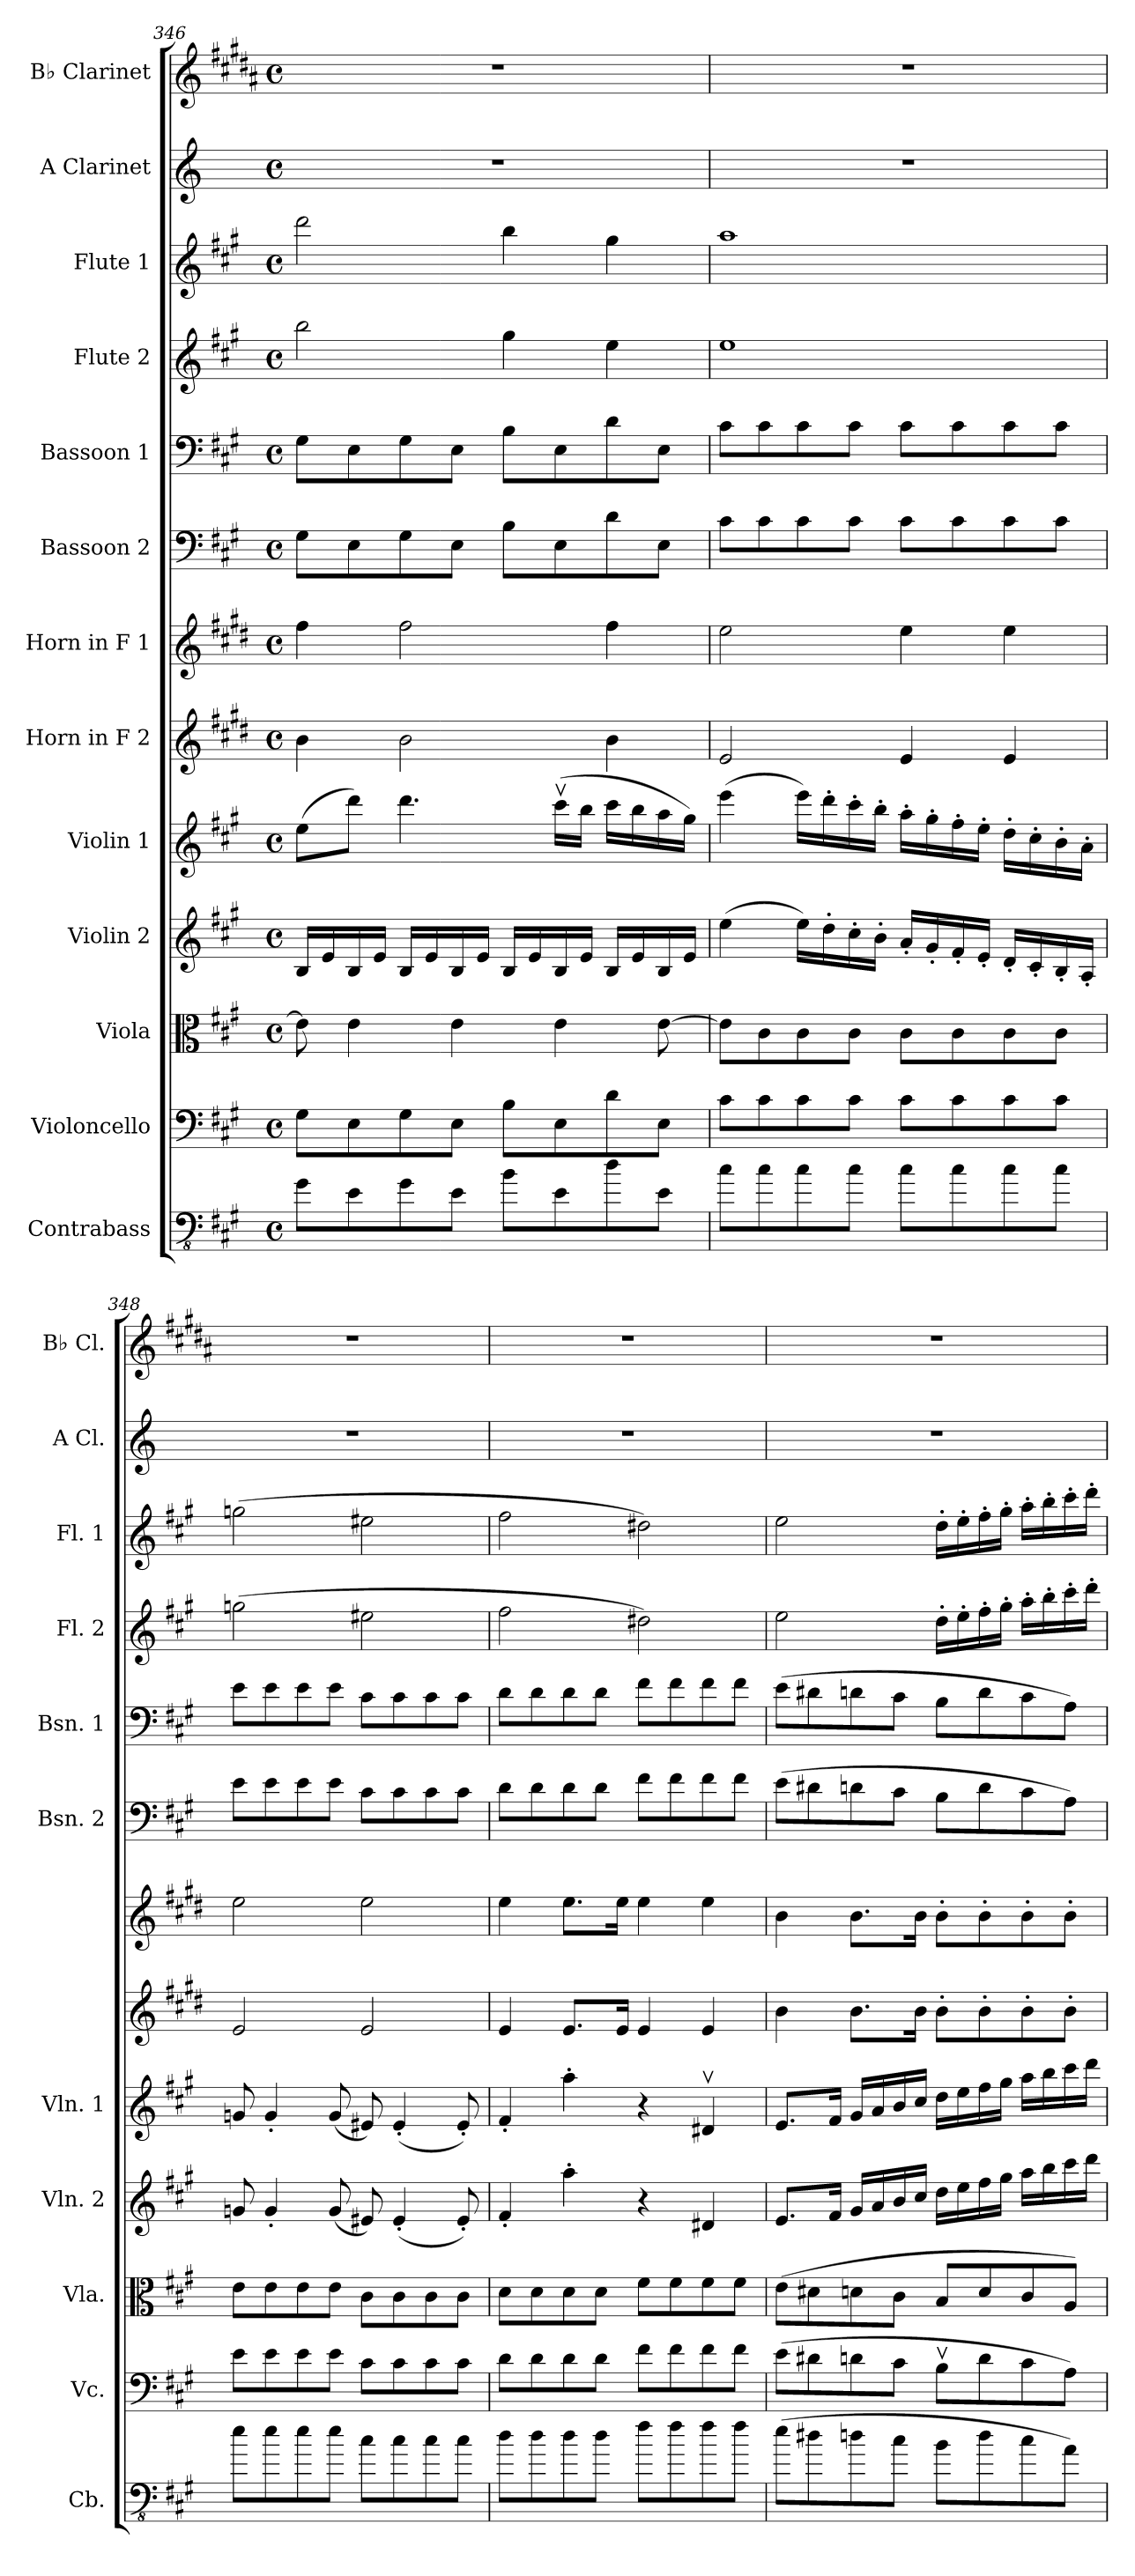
**kern	**kern	**kern	**kern	**kern	**kern	**kern	**kern	**kern	**kern	**kern	**kern	**kern
*part13	*part12	*part11	*part10	*part9	*part8	*part7	*part6	*part5	*part4	*part3	*part2	*part1
*staff13	*staff12	*staff11	*staff10	*staff9	*staff8	*staff7	*staff6	*staff5	*staff4	*staff3	*staff2	*staff1
*I"Contrabass	*I"Violoncello	*I"Viola	*I"Violin 2	*I"Violin 1	*I"Horn in F 2	*I"Horn in F 1	*I"Bassoon 2	*I"Bassoon 1	*I"Flute 2	*I"Flute 1	*I"A Clarinet	*I"B♭ Clarinet
*I'Cb.	*I'Vc.	*I'Vla.	*I'Vln. 2	*I'Vln. 1	*	*	*I'Bsn. 2	*I'Bsn. 1	*I'Fl. 2	*I'Fl. 1	*I'A Cl.	*I'B♭ Cl.
*clefFv4	*clefF4	*clefC3	*clefG2	*clefG2	*clefG2	*clefG2	*clefF4	*clefF4	*clefG2	*clefG2	*clefG2	*clefG2
*ITrd7c12	*	*	*	*	*ITrd4c7	*ITrd4c7	*	*	*	*	*ITrd2c3	*ITrd1c2
*k[f#c#g#]	*k[f#c#g#]	*k[f#c#g#]	*k[f#c#g#]	*k[f#c#g#]	*k[f#c#g#]	*k[f#c#g#]	*k[f#c#g#]	*k[f#c#g#]	*k[f#c#g#]	*k[f#c#g#]	*k[f#c#g#]	*k[f#c#g#]
*M4/4	*M4/4	*M4/4	*M4/4	*M4/4	*M4/4	*M4/4	*M4/4	*M4/4	*M4/4	*M4/4	*M4/4	*M4/4
*met(c)	*met(c)	*met(c)	*met(c)	*met(c)	*met(c)	*met(c)	*met(c)	*met(c)	*met(c)	*met(c)	*met(c)	*met(c)
=346	=346	=346	=346	=346	=346	=346	=346	=346	=346	=346	=346	=346
8GG#\L	8G#\L	8e\]	16B/LL	(>8ee\L	4e\	4b\	8G#\L	8G#\L	2bb\	2ddd\	1r	1r
.	.	.	16e/	.	.	.	.	.	.	.	.	.
8EE\	8E\	4e\	16B/	8ddd\J)	.	.	8E\	8E\	.	.	.	.
.	.	.	16e/JJ	.	.	.	.	.	.	.	.	.
8GG#\	8G#\	.	16B/LL	4.ddd\	2e\	2b\	8G#\	8G#\	.	.	.	.
.	.	.	16e/	.	.	.	.	.	.	.	.	.
8EE\J	8E\J	4e\	16B/	.	.	.	8E\J	8E\J	.	.	.	.
.	.	.	16e/JJ	.	.	.	.	.	.	.	.	.
8BB\L	8B\L	.	16B/LL	.	.	.	8B\L	8B\L	4gg#\	4bb\	.	.
.	.	.	16e/	.	.	.	.	.	.	.	.	.
8EE\	8E\	4e\	16B/	(>16ccc#v\LL	.	.	8E\	8E\	.	.	.	.
.	.	.	16e/JJ	16bb\JJ	.	.	.	.	.	.	.	.
8D\	8d\	.	16B/LL	16ccc#\LL	4e\	4b\	8d\	8d\	4ee\	4gg#\	.	.
.	.	.	16e/	16bb\	.	.	.	.	.	.	.	.
8EE\J	8E\J	[8e\	16B/	16aa\	.	.	8E\J	8E\J	.	.	.	.
.	.	.	16e/JJ	16gg#\JJ)	.	.	.	.	.	.	.	.
!!LO:PB:g=z
=347	=347	=347	=347	=347	=347	=347	=347	=347	=347	=347	=347	=347
8C#\L	8c#\L	8e\L]	(>4ee\	(>4eee\	2A/	2a\	8c#\L	8c#\L	1ee	1aa	1r	1r
8C#\	8c#\	8c#\	.	.	.	.	8c#\	8c#\	.	.	.	.
8C#\	8c#\	8c#\	16ee\LL)	16eee\LL)	.	.	8c#\	8c#\	.	.	.	.
.	.	.	16dd'\	16ddd'\	.	.	.	.	.	.	.	.
8C#\J	8c#\J	8c#\J	16cc#'\	16ccc#'\	.	.	8c#\J	8c#\J	.	.	.	.
.	.	.	16b'\JJ	16bb'\JJ	.	.	.	.	.	.	.	.
8C#\L	8c#\L	8c#\L	16a'/LL	16aa'\LL	4A/	4a\	8c#\L	8c#\L	.	.	.	.
.	.	.	16g#'/	16gg#'\	.	.	.	.	.	.	.	.
8C#\	8c#\	8c#\	16f#'/	16ff#'\	.	.	8c#\	8c#\	.	.	.	.
.	.	.	16e'/JJ	16ee'\JJ	.	.	.	.	.	.	.	.
8C#\	8c#\	8c#\	16d'/LL	16dd'\LL	4A/	4a\	8c#\	8c#\	.	.	.	.
.	.	.	16c#'/	16cc#'\	.	.	.	.	.	.	.	.
8C#\J	8c#\J	8c#\J	16B'/	16b'\	.	.	8c#\J	8c#\J	.	.	.	.
.	.	.	16A'/JJ	16a'\JJ	.	.	.	.	.	.	.	.
=348	=348	=348	=348	=348	=348	=348	=348	=348	=348	=348	=348	=348
8E\L	8e\L	8e\L	8gn/	8gn/	2A/	2a\	8e\L	8e\L	(>2ggn\	(>2ggn\	1r	1r
8E\	8e\	8e\	4g'/	4g'/	.	.	8e\	8e\	.	.	.	.
8E\	8e\	8e\	.	.	.	.	8e\	8e\	.	.	.	.
8E\J	8e\J	8e\J	(<8g/	(<8g/	.	.	8e\J	8e\J	.	.	.	.
8C#\L	8c#\L	8c#\L	8e#X/)	8e#X/)	2A/	2a\	8c#\L	8c#\L	2ee#X\	2ee#X\	.	.
8C#\	8c#\	8c#\	(<4e#'/	(<4e#'/	.	.	8c#\	8c#\	.	.	.	.
8C#\	8c#\	8c#\	.	.	.	.	8c#\	8c#\	.	.	.	.
8C#\J	8c#\J	8c#\J	8e#'/)	8e#'/)	.	.	8c#\J	8c#\J	.	.	.	.
=349	=349	=349	=349	=349	=349	=349	=349	=349	=349	=349	=349	=349
8D\L	8d\L	8d\L	4f#'/	4f#'/	4A/	4a\	8d\L	8d\L	2ff#\	2ff#\	1r	1r
8D\	8d\	8d\	.	.	.	.	8d\	8d\	.	.	.	.
8D\	8d\	8d\	4aa'\	4aa'\	8.A/L	8.a\L	8d\	8d\	.	.	.	.
8D\J	8d\J	8d\J	.	.	.	.	8d\J	8d\J	.	.	.	.
.	.	.	.	.	16A/Jk	16a\Jk	.	.	.	.	.	.
8F#\L	8f#\L	8f#\L	4r	4r	4A/	4a\	8f#\L	8f#\L	2dd#X\)	2dd#X\)	.	.
8F#\	8f#\	8f#\	.	.	.	.	8f#\	8f#\	.	.	.	.
8F#\	8f#\	8f#\	4d#X/	4d#Xv/	4A/	4a\	8f#\	8f#\	.	.	.	.
8F#\J	8f#\J	8f#\J	.	.	.	.	8f#\J	8f#\J	.	.	.	.
!!LO:PB:g=z
=350	=350	=350	=350	=350	=350	=350	=350	=350	=350	=350	=350	=350
(>8E\L	(>8e\L	(>8e\L	8.e/L	8.e/L	4e\	4e\	(>8e\L	(>8e\L	2ee\	2ee\	1r	1r
8D#X\	8d#X\	8d#X\	.	.	.	.	8d#X\	8d#X\	.	.	.	.
.	.	.	16f#/Jk	16f#/Jk	.	.	.	.	.	.	.	.
8Dn\	8dn\	8dn\	16g#/LL	16g#/LL	8.e\L	8.e\L	8dn\	8dn\	.	.	.	.
.	.	.	16a/	16a/	.	.	.	.	.	.	.	.
8C#\J	8c#\J	8c#\J	16b/	16b/	.	.	8c#\J	8c#\J	.	.	.	.
.	.	.	16cc#/JJ	16cc#/JJ	16e\Jk	16e\Jk	.	.	.	.	.	.
8BB\L	8Bv\L	8B/L	16dd\LL	16dd\LL	8e'\L	8e'\L	8B\L	8B\L	16dd'\LL	16dd'\LL	.	.
.	.	.	16ee\	16ee\	.	.	.	.	16ee'\	16ee'\	.	.
8D\	8d\	8d/	16ff#\	16ff#\	8e'\	8e'\	8d\	8d\	16ff#'\	16ff#'\	.	.
.	.	.	16gg#\JJ	16gg#\JJ	.	.	.	.	16gg#'\JJ	16gg#'\JJ	.	.
8C#\	8c#\	8c#/	16aa\LL	16aa\LL	8e'\	8e'\	8c#\	8c#\	16aa'\LL	16aa'\LL	.	.
.	.	.	16bb\	16bb\	.	.	.	.	16bb'\	16bb'\	.	.
8AA\J)	8A\J)	8A/J)	16ccc#\	16ccc#\	8e'\J	8e'\J	8A\J)	8A\J)	16ccc#'\	16ccc#'\	.	.
.	.	.	16ddd\JJ	16ddd\JJ	.	.	.	.	16ddd'\JJ	16ddd'\JJ	.	.
=	=	=	=	=	=	=	=	=	=	=	=	=
*-	*-	*-	*-	*-	*-	*-	*-	*-	*-	*-	*-	*-
